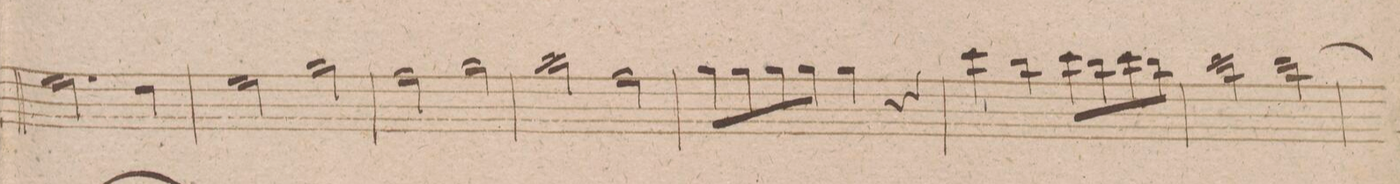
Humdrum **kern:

**kern	**dynam
*I"Flauto 2do	*
*clefG2	*
*k[f#c#g#d#]	*
*met(c)	*
*M4/4	*
2.ee\	.
4dd#\	.
=73	=73
2ee\	.
2gg#\	.
=74	=74
2ff#\	.
2gg#\	.
=75	=75
2aa\	.
2ff#\	.
=76	=76
8gg#\L	.
8gg#\	.
8gg#\	.
8gg#\J	.
4gg#\	.
4r	.
=77	=77
*4\left	*
4ccc#\	.
*4\right	*
4bb\	.
*8\left	*
8ccc#\L	.
*8\right	*
8bb\	.
*8\left	*
8ccc#\	.
*8\right	*
8bb\J	.
=78	=78
2ccc#\	.
[2bb\	.
=79	=79
*-	*-
